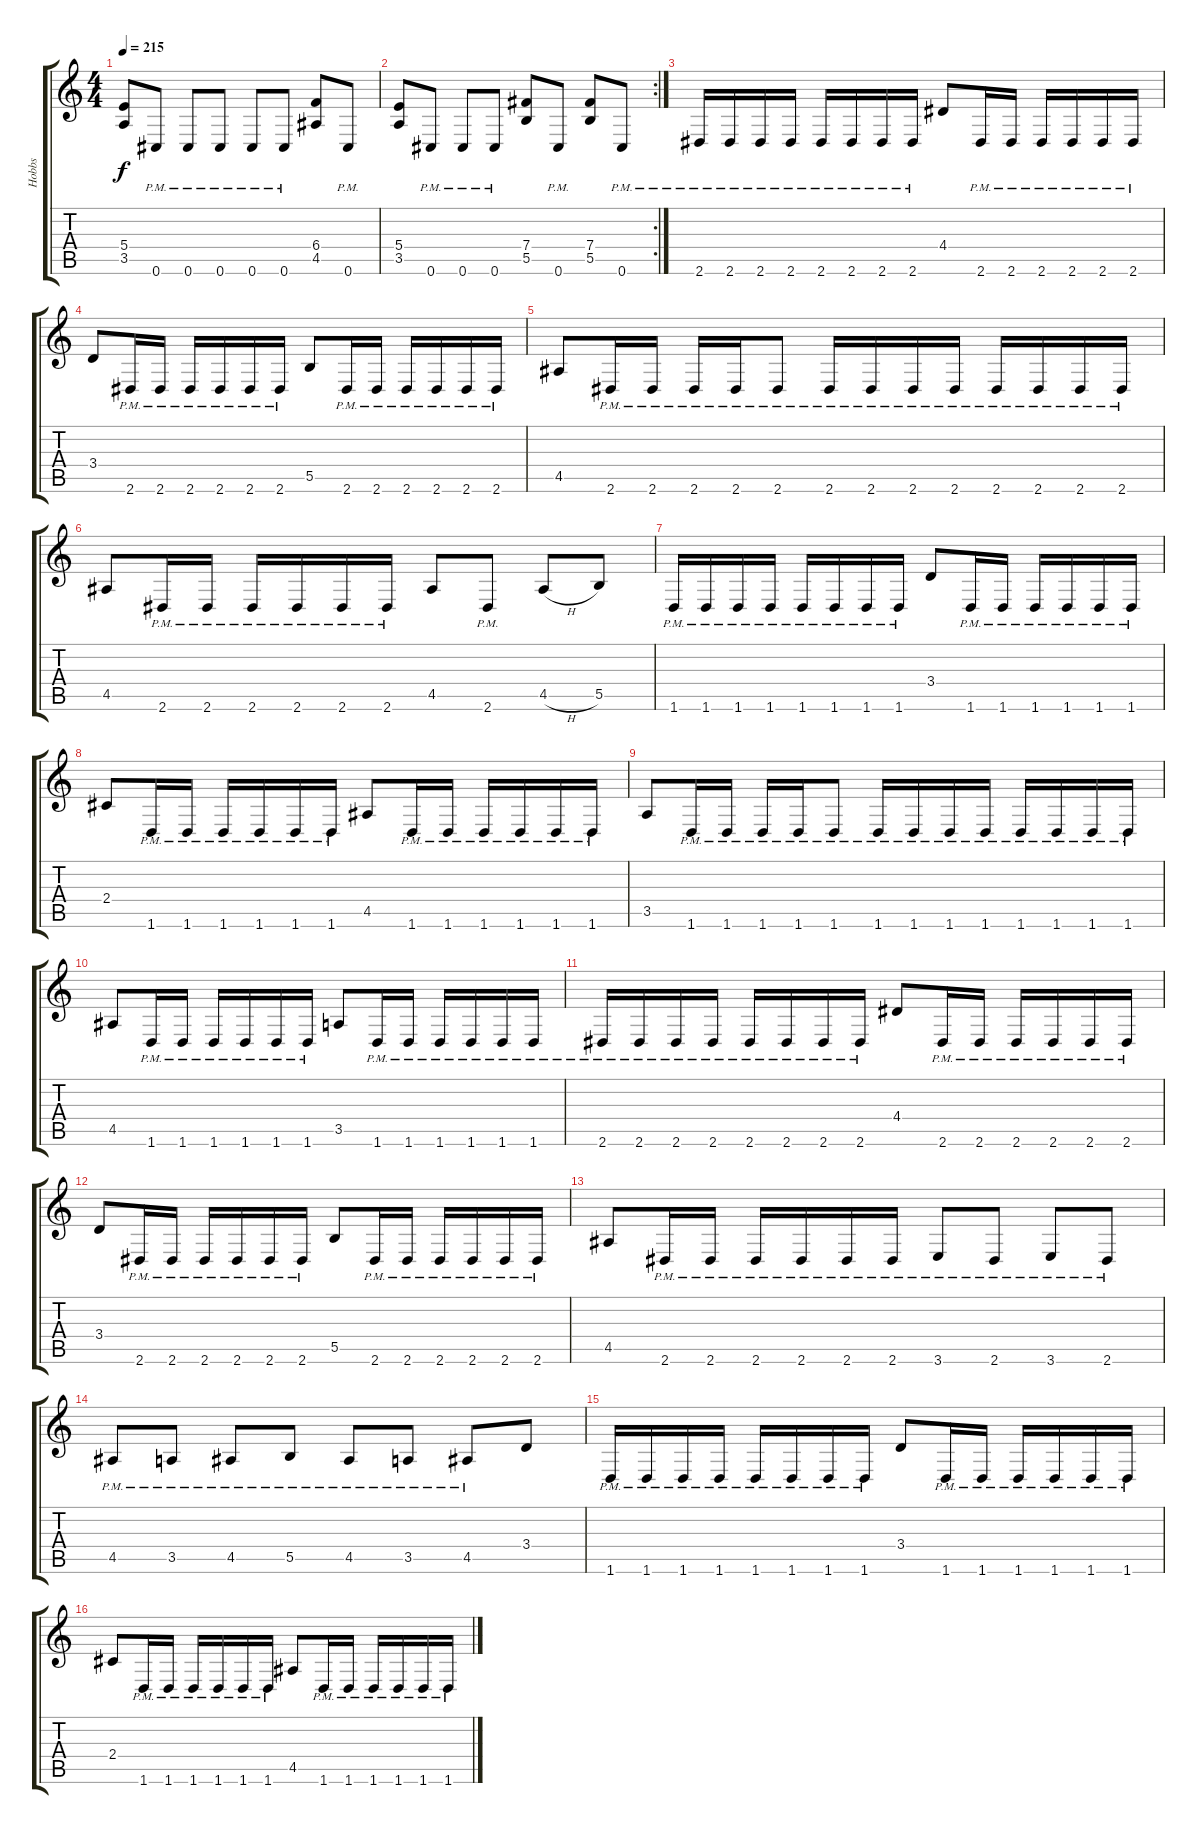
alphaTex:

\track ("Hobbs" "Hobbs") {instrument overdrivenguitar}
\staff {score tabs}
\tuning (Db4 Ab3 E3 B2 Gb2 Db2) {hide}
\ts (4 4)
\tempo 215
\clef g2
\ks c
(5.4 3.5).8{dy f} 0.6{pm}.8 0.6{pm}.8 0.6{pm}.8 0.6{pm}.8 0.6{pm}.8 (6.4 4.5).8 0.6{pm}.8 |
\rc 2
(5.4 3.5).8 0.6{pm}.8 0.6{pm}.8 0.6{pm}.8 (7.4 5.5).8 0.6{pm}.8 (7.4 5.5).8 0.6{pm}.8 |
2.6{pm}.16 2.6{pm}.16 2.6{pm}.16 2.6{pm}.16 2.6{pm}.16 2.6{pm}.16 2.6{pm}.16 2.6{pm}.16 4.4.8 2.6{pm}.16 2.6{pm}.16 2.6{pm}.16 2.6{pm}.16 2.6{pm}.16 2.6{pm}.16 |
3.4.8 2.6{pm}.16 2.6{pm}.16 2.6{pm}.16 2.6{pm}.16 2.6{pm}.16 2.6{pm}.16 5.5.8 2.6{pm}.16 2.6{pm}.16 2.6{pm}.16 2.6{pm}.16 2.6{pm}.16 2.6{pm}.16 |
4.5.8 2.6{pm}.16 2.6{pm}.16 2.6{pm}.16 2.6{pm}.16 2.6{pm}.8 2.6{pm}.16 2.6{pm}.16 2.6{pm}.16 2.6{pm}.16 2.6{pm}.16 2.6{pm}.16 2.6{pm}.16 2.6{pm}.16 |
4.5.8 2.6{pm}.16 2.6{pm}.16 2.6{pm}.16 2.6{pm}.16 2.6{pm}.16 2.6{pm}.16 4.5.8 2.6{pm}.8 4.5{h}.8 5.5.8 |
1.6{pm}.16 1.6{pm}.16 1.6{pm}.16 1.6{pm}.16 1.6{pm}.16 1.6{pm}.16 1.6{pm}.16 1.6{pm}.16 3.4.8 1.6{pm}.16 1.6{pm}.16 1.6{pm}.16 1.6{pm}.16 1.6{pm}.16 1.6{pm}.16 |
2.4.8 1.6{pm}.16 1.6{pm}.16 1.6{pm}.16 1.6{pm}.16 1.6{pm}.16 1.6{pm}.16 4.5.8 1.6{pm}.16 1.6{pm}.16 1.6{pm}.16 1.6{pm}.16 1.6{pm}.16 1.6{pm}.16 |
3.5.8 1.6{pm}.16 1.6{pm}.16 1.6{pm}.16 1.6{pm}.16 1.6{pm}.8 1.6{pm}.16 1.6{pm}.16 1.6{pm}.16 1.6{pm}.16 1.6{pm}.16 1.6{pm}.16 1.6{pm}.16 1.6{pm}.16 |
4.5.8 1.6{pm}.16 1.6{pm}.16 1.6{pm}.16 1.6{pm}.16 1.6{pm}.16 1.6{pm}.16 3.5.8 1.6{pm}.16 1.6{pm}.16 1.6{pm}.16 1.6{pm}.16 1.6{pm}.16 1.6{pm}.16 |
2.6{pm}.16 2.6{pm}.16 2.6{pm}.16 2.6{pm}.16 2.6{pm}.16 2.6{pm}.16 2.6{pm}.16 2.6{pm}.16 4.4.8 2.6{pm}.16 2.6{pm}.16 2.6{pm}.16 2.6{pm}.16 2.6{pm}.16 2.6{pm}.16 |
3.4.8 2.6{pm}.16 2.6{pm}.16 2.6{pm}.16 2.6{pm}.16 2.6{pm}.16 2.6{pm}.16 5.5.8 2.6{pm}.16 2.6{pm}.16 2.6{pm}.16 2.6{pm}.16 2.6{pm}.16 2.6{pm}.16 |
4.5.8 2.6{pm}.16 2.6{pm}.16 2.6{pm}.16 2.6{pm}.16 2.6{pm}.16 2.6{pm}.16 3.6{pm}.8 2.6{pm}.8 3.6{pm}.8 2.6{pm}.8 |
4.5{pm}.8 3.5{pm}.8 4.5{pm}.8 5.5{pm}.8 4.5{pm}.8 3.5{pm}.8 4.5{pm}.8 3.4.8 |
1.6{pm}.16 1.6{pm}.16 1.6{pm}.16 1.6{pm}.16 1.6{pm}.16 1.6{pm}.16 1.6{pm}.16 1.6{pm}.16 3.4.8 1.6{pm}.16 1.6{pm}.16 1.6{pm}.16 1.6{pm}.16 1.6{pm}.16 1.6{pm}.16 |
2.4.8 1.6{pm}.16 1.6{pm}.16 1.6{pm}.16 1.6{pm}.16 1.6{pm}.16 1.6{pm}.16 4.5.8 1.6{pm}.16 1.6{pm}.16 1.6{pm}.16 1.6{pm}.16 1.6{pm}.16 1.6{pm}.16
